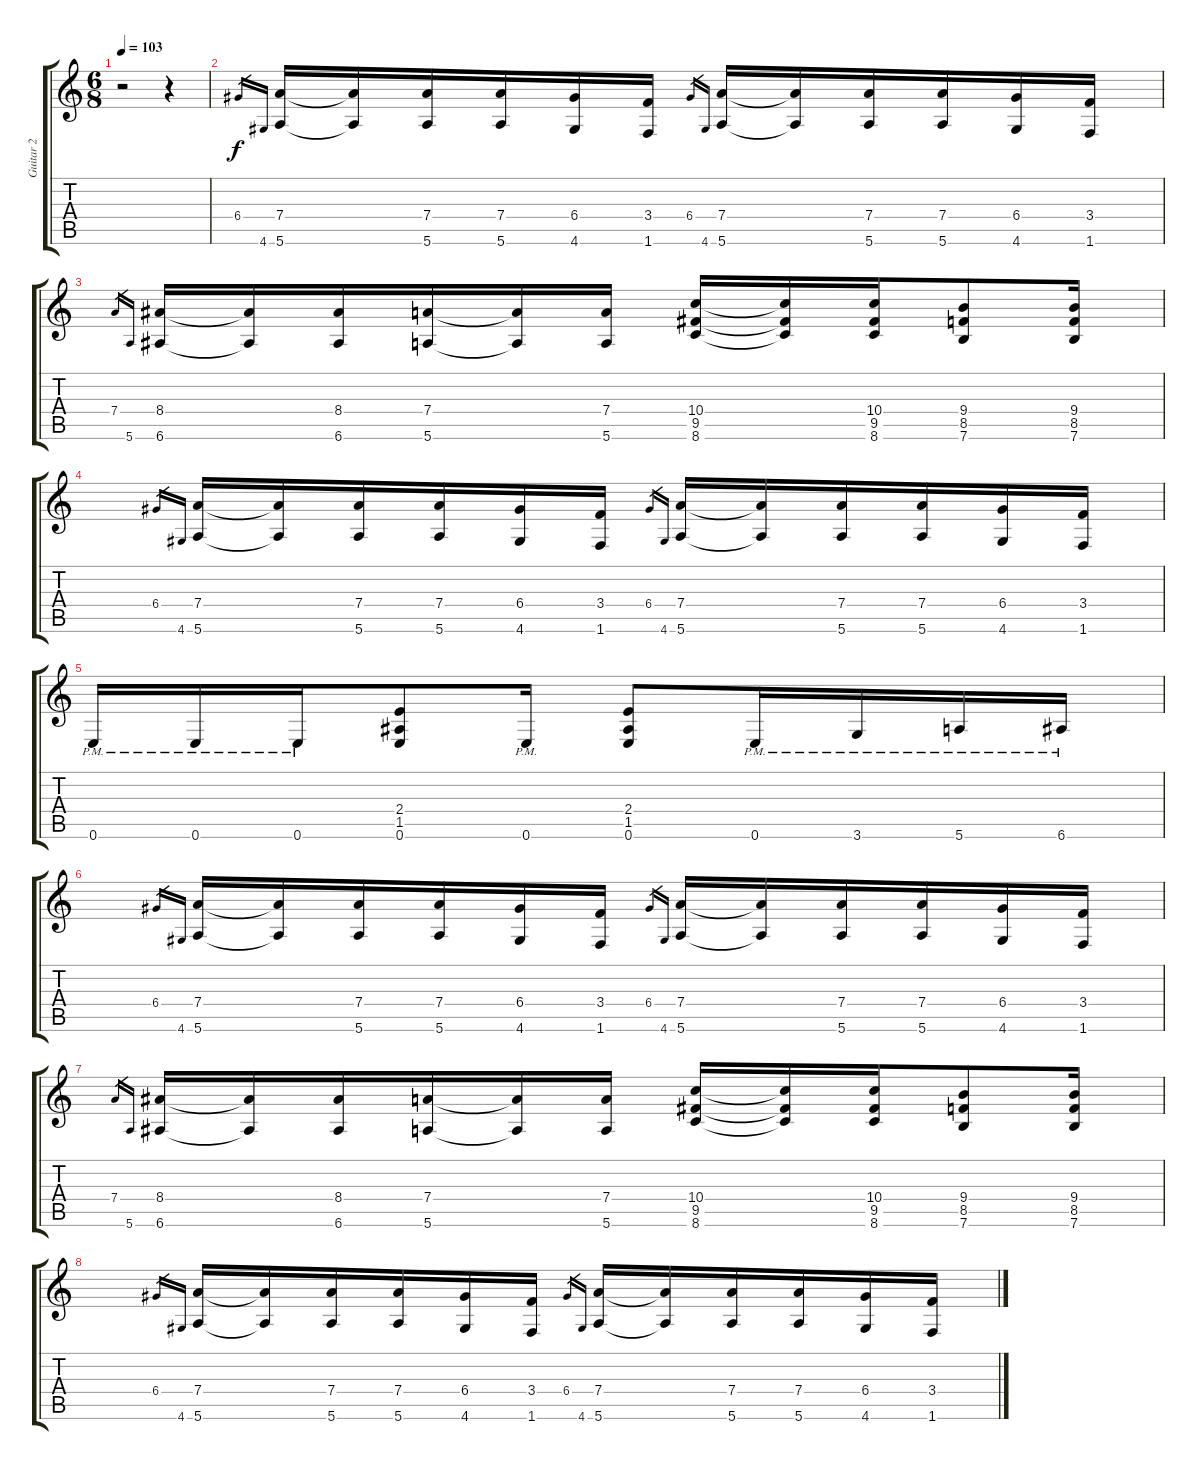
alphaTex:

\track ("Guitar 2" "Guitar 2") {instrument distortionguitar}
\staff {score tabs}
\tuning (E4 B3 G3 D3 A2 E2) {hide}
\ts (6 8)
\tempo 103
\clef g2
\ks c
r.2{dy f instrument distortionguitar} r.4 |
6.4.16{gr} 4.6.16{gr} (7.4 5.6).16 (7.4{t} 5.6{t}).16 (7.4 5.6).16 (7.4 5.6).16 (6.4 4.6).16 (3.4 1.6).16 6.4.16{gr} 4.6.16{gr} (7.4 5.6).16 (7.4{t} 5.6{t}).16 (7.4 5.6).16 (7.4 5.6).16 (6.4 4.6).16 (3.4 1.6).16 |
7.4.16{gr} 5.6.16{gr} (8.4 6.6).16 (8.4{t} 6.6{t}).16 (8.4 6.6).16 (7.4 5.6).16 (7.4{t} 5.6{t}).16 (7.4 5.6).16 (10.4 9.5 8.6).16 (10.4{t} 9.5{t} 8.6{t}).16 (10.4 9.5 8.6).16 (9.4 8.5 7.6).8 (9.4 8.5 7.6).16 |
6.4.16{gr} 4.6.16{gr} (7.4 5.6).16 (7.4{t} 5.6{t}).16 (7.4 5.6).16 (7.4 5.6).16 (6.4 4.6).16 (3.4 1.6).16 6.4.16{gr} 4.6.16{gr} (7.4 5.6).16 (7.4{t} 5.6{t}).16 (7.4 5.6).16 (7.4 5.6).16 (6.4 4.6).16 (3.4 1.6).16 |
0.6{pm}.16 0.6{pm}.16 0.6{pm}.16 (2.4 1.5 0.6).8 0.6{pm}.16 (2.4 1.5 0.6).8 0.6{pm}.16 3.6{pm}.16 5.6{pm}.16 6.6{pm}.16 |
6.4.16{gr} 4.6.16{gr} (7.4 5.6).16 (7.4{t} 5.6{t}).16 (7.4 5.6).16 (7.4 5.6).16 (6.4 4.6).16 (3.4 1.6).16 6.4.16{gr} 4.6.16{gr} (7.4 5.6).16 (7.4{t} 5.6{t}).16 (7.4 5.6).16 (7.4 5.6).16 (6.4 4.6).16 (3.4 1.6).16 |
7.4.16{gr} 5.6.16{gr} (8.4 6.6).16 (8.4{t} 6.6{t}).16 (8.4 6.6).16 (7.4 5.6).16 (7.4{t} 5.6{t}).16 (7.4 5.6).16 (10.4 9.5 8.6).16 (10.4{t} 9.5{t} 8.6{t}).16 (10.4 9.5 8.6).16 (9.4 8.5 7.6).8 (9.4 8.5 7.6).16 |
6.4.16{gr} 4.6.16{gr} (7.4 5.6).16 (7.4{t} 5.6{t}).16 (7.4 5.6).16 (7.4 5.6).16 (6.4 4.6).16 (3.4 1.6).16 6.4.16{gr} 4.6.16{gr} (7.4 5.6).16 (7.4{t} 5.6{t}).16 (7.4 5.6).16 (7.4 5.6).16 (6.4 4.6).16 (3.4 1.6).16
